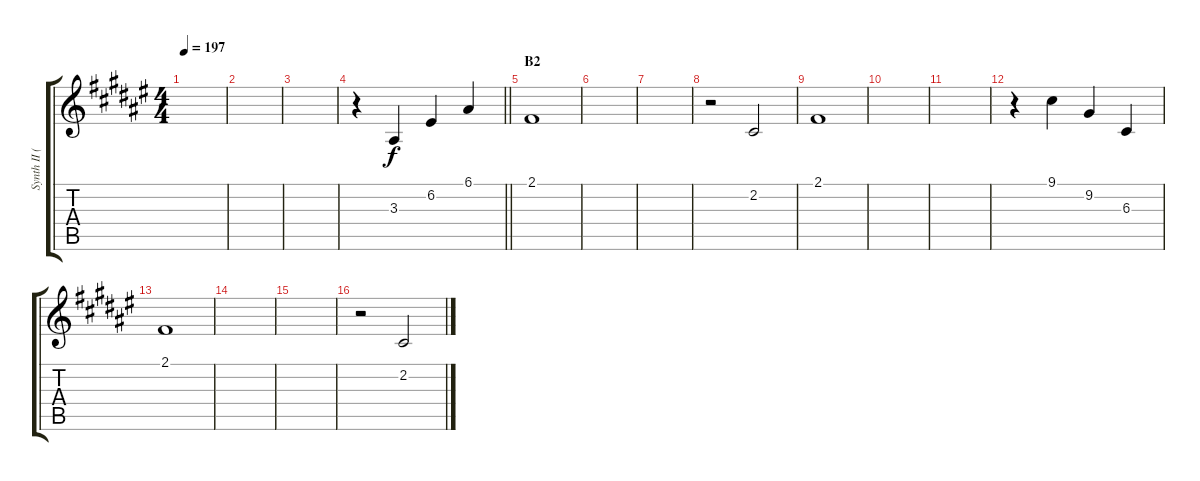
\track ("Synth II (Kotobuki Tsumugi)" "Synth II (") {instrument tubularbells}
\staff {score tabs}
\tuning (E4 B3 G3 D3 A2 E2) {hide}
\ts (4 4)
\tempo 197
\clef g2
\ks f#
|
|
|
\barLineRight lightlight
r.4 3.3.4 6.2.4 6.1.4 |
\section ("" "B2")
2.1.1 |
|
|
r.2 2.2.2 |
2.1.1 |
|
|
r.4 9.1.4 9.2.4 6.3.4 |
2.1.1 |
|
|
r.2 2.2.2
